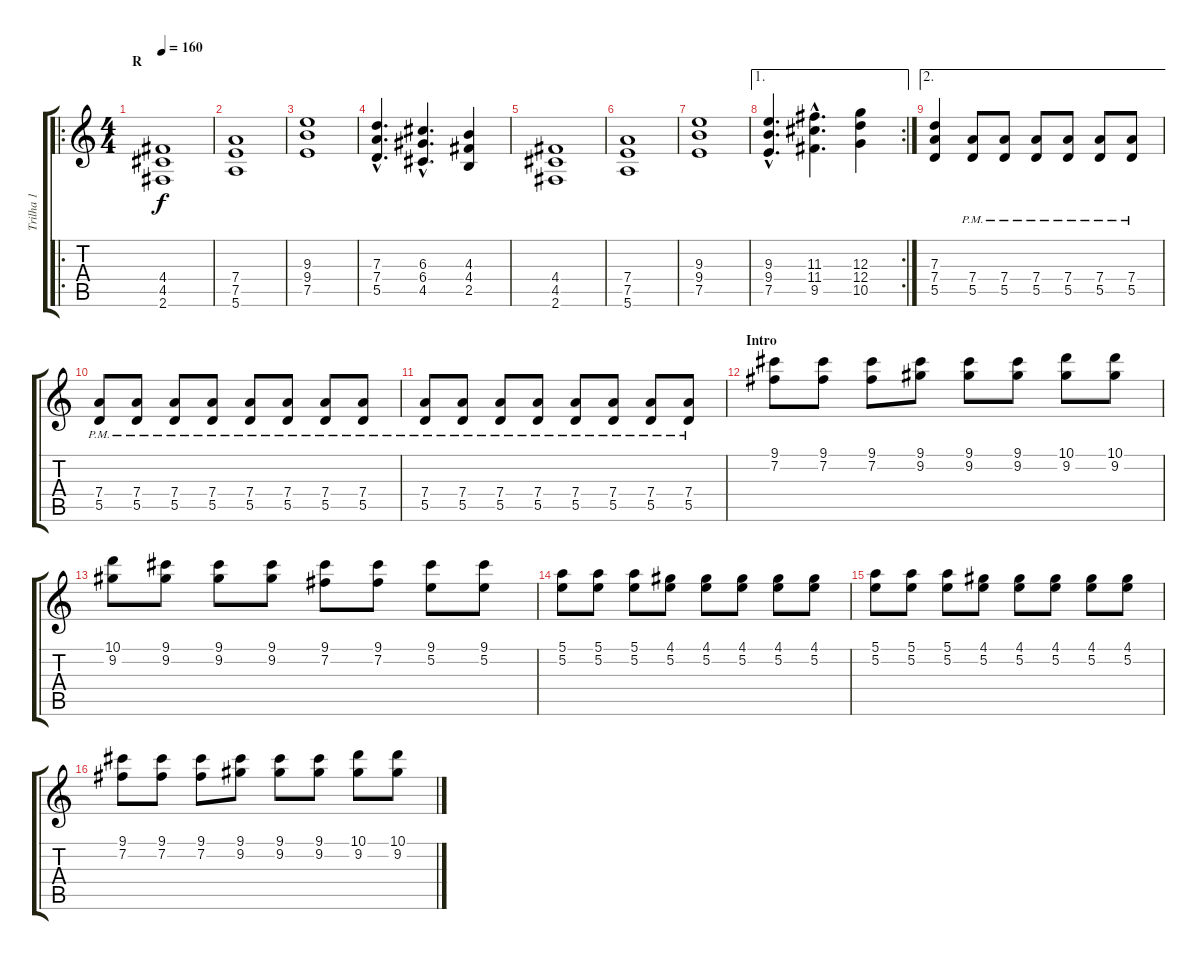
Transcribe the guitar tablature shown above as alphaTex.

\track ("Trilha 1" "Trilha 1") {instrument distortionguitar}
\staff {score tabs}
\tuning (E4 B3 G3 D3 A2 E2) {hide}
\ro
\ts (4 4)
\section ("" "R")
\tempo 160
\clef g2
\ks c
(4.4 4.5 2.6).1{dy f} |
(7.4 7.5 5.6).1 |
(9.3 9.4 7.5).1 |
(7.3{hac} 7.4{hac} 5.5{hac}).4{d} (6.3{hac} 6.4{hac} 4.5{hac}).4{d} (4.3 4.4 2.5).4 |
(4.4 4.5 2.6).1 |
(7.4 7.5 5.6).1 |
(9.3 9.4 7.5).1 |
\ae 1
\rc 2
(9.3{hac} 9.4{hac} 7.5{hac}).4{d} (11.3{hac} 11.4{hac} 9.5{hac}).4{d} (12.3 12.4 10.5).4 |
\ae 2
(7.3 7.4 5.5).4 (7.4{pm} 5.5{pm}).8 (7.4{pm} 5.5{pm}).8 (7.4{pm} 5.5{pm}).8 (7.4{pm} 5.5{pm}).8 (7.4{pm} 5.5{pm}).8 (7.4{pm} 5.5{pm}).8 |
(7.4{pm} 5.5{pm}).8 (7.4{pm} 5.5{pm}).8 (7.4{pm} 5.5{pm}).8 (7.4{pm} 5.5{pm}).8 (7.4{pm} 5.5{pm}).8 (7.4{pm} 5.5{pm}).8 (7.4{pm} 5.5{pm}).8 (7.4{pm} 5.5{pm}).8 |
(7.4{pm} 5.5{pm}).8 (7.4{pm} 5.5{pm}).8 (7.4{pm} 5.5{pm}).8 (7.4{pm} 5.5{pm}).8 (7.4{pm} 5.5{pm}).8 (7.4{pm} 5.5{pm}).8 (7.4{pm} 5.5{pm}).8 (7.4{pm} 5.5{pm}).8 |
\section ("" "Intro")
(9.1 7.2).8 (9.1 7.2).8 (9.1 7.2).8 (9.1 9.2).8 (9.1 9.2).8 (9.1 9.2).8 (10.1 9.2).8 (10.1 9.2).8 |
(10.1 9.2).8 (9.1 9.2).8 (9.1 9.2).8 (9.1 9.2).8 (9.1 7.2).8 (9.1 7.2).8 (9.1 5.2).8 (9.1 5.2).8 |
(5.1 5.2).8 (5.1 5.2).8 (5.1 5.2).8 (4.1 5.2).8 (4.1 5.2).8 (4.1 5.2).8 (4.1 5.2).8 (4.1 5.2).8 |
(5.1 5.2).8 (5.1 5.2).8 (5.1 5.2).8 (4.1 5.2).8 (4.1 5.2).8 (4.1 5.2).8 (4.1 5.2).8 (4.1 5.2).8 |
(9.1 7.2).8 (9.1 7.2).8 (9.1 7.2).8 (9.1 9.2).8 (9.1 9.2).8 (9.1 9.2).8 (10.1 9.2).8 (10.1 9.2).8
